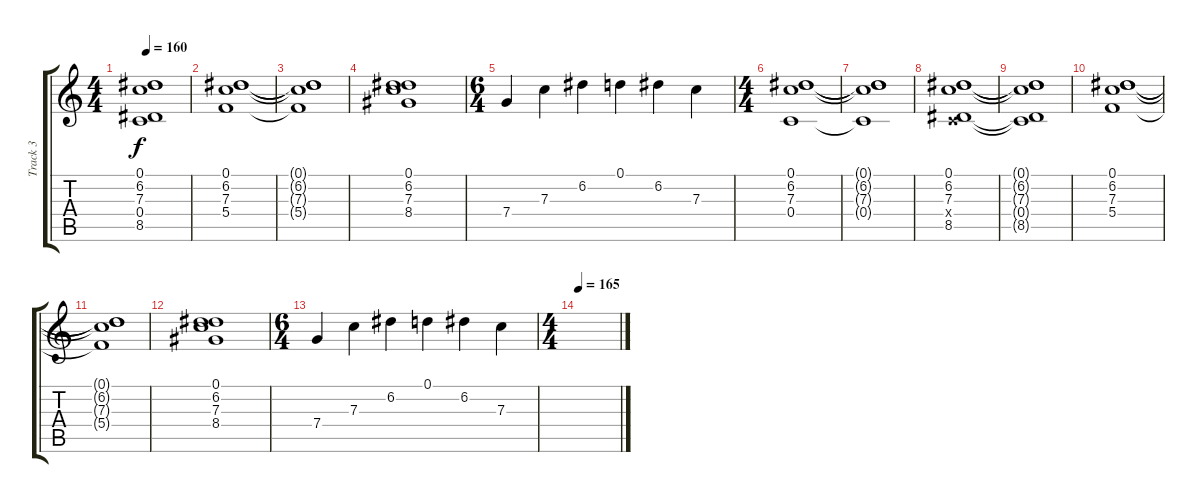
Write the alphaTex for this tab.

\track ("Track 3" "Track 3") {instrument electricguitarclean}
\staff {score tabs}
\tuning (D4 A3 F3 C3 G2 C2) {hide}
\ts (4 4)
\tempo 160
\clef g2
\ks c
(0.1{t} 6.2{t} 7.3{t} 0.4{t} 8.5{t}).1{dy f} |
(0.1 6.2 7.3 5.4).1 |
(0.1{t} 6.2{t} 7.3{t} 5.4{t}).1 |
(0.1 6.2 7.3 8.4).1 |
\ts (6 4)
7.4.4 7.3.4 6.2.4 0.1.4 6.2.4 7.3.4 |
\ts (4 4)
(0.1 6.2 7.3 0.4).1 |
(0.1{t} 6.2{t} 7.3{t} 0.4{t}).1 |
(0.1 6.2 7.3 0.4{x} 8.5).1 |
(0.1{t} 6.2{t} 7.3{t} 0.4{t} 8.5{t}).1 |
(0.1 6.2 7.3 5.4).1 |
(0.1{t} 6.2{t} 7.3{t} 5.4{t}).1 |
(0.1 6.2 7.3 8.4).1 |
\ts (6 4)
7.4.4 7.3.4 6.2.4 0.1.4 6.2.4 7.3.4 |
\ts (4 4)
\tempo 165
